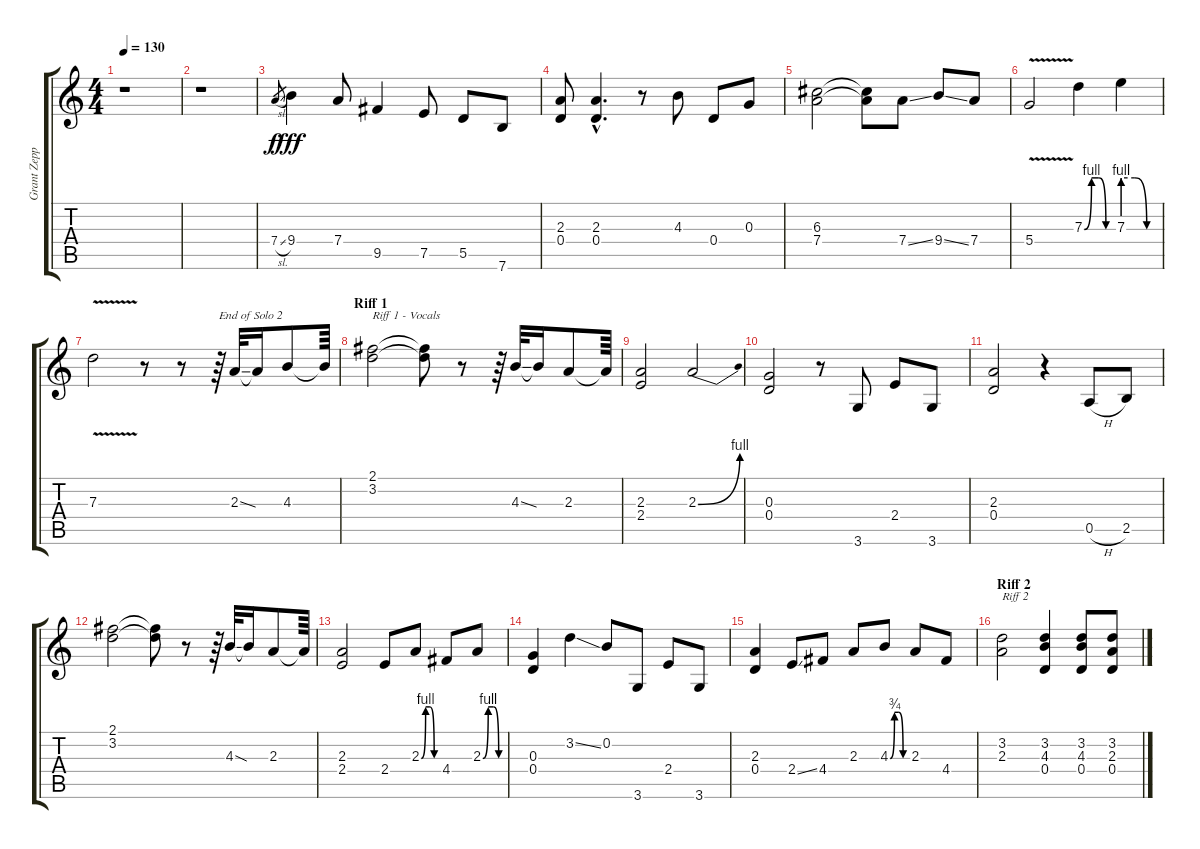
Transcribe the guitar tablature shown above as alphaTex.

\track ("Grant Zeppelin" "Grant Zepp") {instrument acousticguitarsteel}
\staff {score tabs}
\tuning (E4 B3 G3 D3 A2 E2) {hide}
\ts (4 4)
\tempo 130
\clef g2
\ks c
r.1{dy fff} |
r.1 |
7.4{sl}.8{gr dy f} 9.4.4{dy fff} 7.4.8 9.5.4 7.5.8 5.5.8 7.6.8 |
(2.3 0.4).8 (2.3{hac} 0.4{hac}).4{d} r.8 4.3.8 0.4.8 0.3.8 |
(6.3 7.4).2 (6.3{t} 7.4{t}).8 7.4{ss}.8 9.4{ss}.8 7.4.8 |
5.4{v}.2 7.3{be (custom 0 0 15 4 30 4 45 0 60 0)}.4 7.3{be (custom 0 4 20 4 40 0 60 0)}.4 |
7.3{v}.2 r.8 r.8 r.64{txt "End of Solo 2"} 2.3{ss}.32 2.3{t}.16 4.3.8 4.3{t}.64 |
\section ("" "Riff 1")
(2.1 3.2).2{txt "Riff 1 - Vocals"} (2.1{t} 3.2{t}).8 r.8 r.64 4.3{ss}.32 4.3{t}.16 2.3.8 2.3{t}.64 |
(2.3 2.4).2 2.3{be (bend 0 0 60 4)}.2 |
(0.3 0.4).2 r.8 3.6.8 2.4.8 3.6.8 |
(2.3 0.4).2 r.4 0.5{h}.8 2.5.8 |
(2.1 3.2).2 (2.1{t} 3.2{t}).8 r.8 r.64 4.3{ss}.32 4.3{t}.16 2.3.8 2.3{t}.64 |
(2.3 2.4).2 2.4.8 2.3{be (custom 0 0 15 4 30 4 45 0 60 0)}.8 4.4.8 2.3{be (custom 0 0 15 4 30 4 45 0 60 0)}.8 |
(0.3 0.4).4 3.2{ss}.4 0.2.8 3.6.8 2.4.8 3.6.8 |
(2.3 0.4).4 2.4{ss}.8 4.4.8 2.3.8 4.3{be (custom 0 0 15 3 30 3 45 0 60 0)}.8 2.3.8 4.4.8 |
\section ("" "Riff 2")
(3.2 2.3).2{txt "Riff 2"} (3.2 4.3 0.4).4 (3.2 4.3 0.4).8 (3.2 2.3 0.4).8
